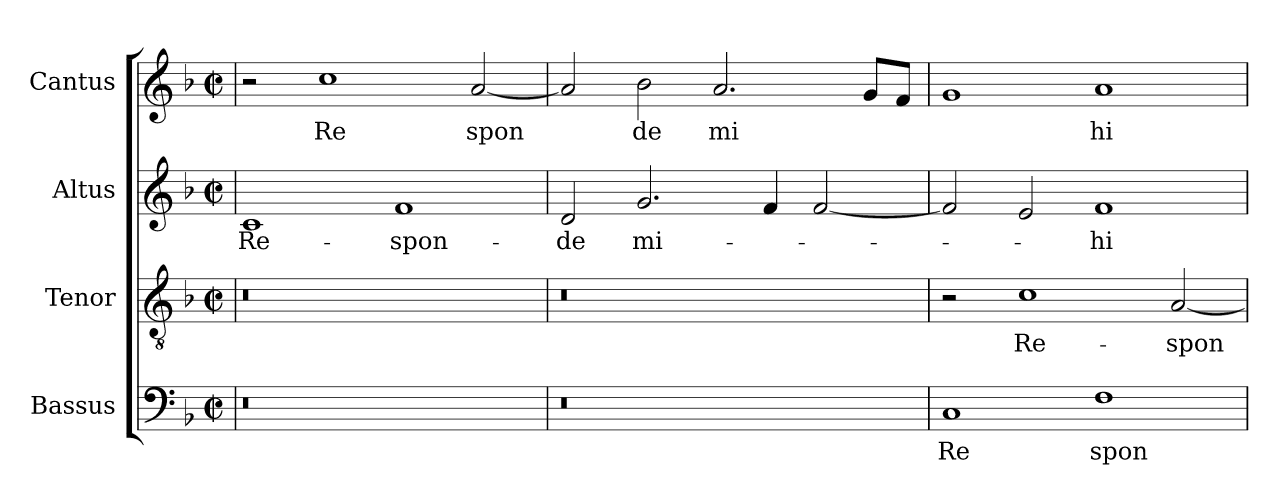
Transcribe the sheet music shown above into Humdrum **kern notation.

**kern	**text	**kern	**text	**kern	**text	**kern	**text
*part4	*part4	*part3	*part3	*part2	*part2	*part1	*part1
*staff4	*staff4	*staff3	*staff3	*staff2	*staff2	*staff1	*staff1
*I"Bassus	*	*I"Tenor	*	*I"Altus	*	*I"Cantus	*
!!LO:PB:g=z
*stria5	*	*stria5	*	*stria5	*	*stria5	*
*clefF4	*	*clefGv2	*	*clefG2	*	*clefG2	*
*k[b-]	*	*k[b-]	*	*k[b-]	*	*k[b-]	*
*F:	*	*F:	*	*F:	*	*F:	*
*M2/2	*	*M2/2	*	*M2/2	*	*M2/2	*
*met(c|)	*	*met(c|)	*	*met(c|)	*	*met(c|)	*
=1	=1!	=1	=1!	=1	=1!	=1!	=1!
!	!	!	!	!	!LO:LY:b:cj	!	!
0r	.	0r	.	1c	Re-	2r	.
!	!	!	!	!	!	!	!LO:LY:b:cj
.	.	.	.	.	.	1cc	Re
!	!	!	!	!	!LO:LY:b:cj	!	!
.	.	.	.	1f	-spon-	.	.
!	!	!	!	!	!	!	!LO:LY:b
.	.	.	.	.	.	[<2a/	spon
=2	=2	=2	=2	=2	=2	=2	=2
!	!	!	!	!	!LO:LY:b:cj	!	!
0r	.	0r	.	2d/	-de	2a/]	.
!	!	!	!	!	!LO:LY:b	!	!LO:LY:b:cj
.	.	.	.	2.g/	mi-	2b-\	de
!	!	!	!	!	!	!	!LO:LY:b
.	.	.	.	.	.	2.a/	mi
.	.	.	.	4f/	.	.	.
.	.	.	.	[<2f/	.	.	.
.	.	.	.	.	.	8g/L	.
.	.	.	.	.	.	8f/J	.
=3	=3	=3	=3	=3	=3	=3	=3
!	!LO:LY:b:cj	!	!	!	!	!	!
1C	Re	2r	.	2f/]	.	1g	.
!	!	!	!LO:LY:b:cj	!	!	!	!
.	.	1c	Re-	2e/	.	.	.
!	!LO:LY:b:cj	!	!	!	!LO:LY:b:cj	!	!LO:LY:b:cj
1F	spon	.	.	1f	-hi	1a	hi
!	!	!	!LO:LY:b	!	!	!	!
.	.	[<2A/	-spon-	.	.	.	.
=	=	=	=	=	=	=	=
*-	*-	*-	*-	*-	*-	*-	*-
